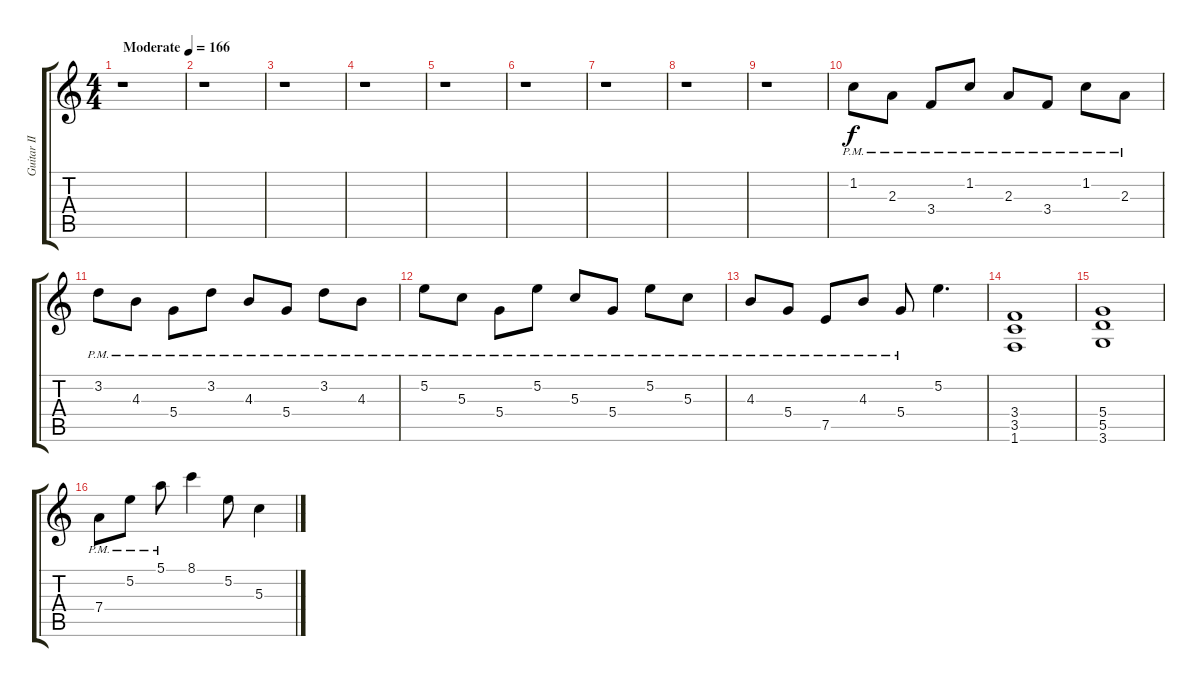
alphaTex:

\track ("Guitar II" "Guitar II") {instrument distortionguitar}
\staff {score tabs}
\tuning (E4 B3 G3 D3 A2 E2) {hide}
\ts (4 4)
\tempo (166 "Moderate")
\clef g2
\ks c
r.1{dy f instrument distortionguitar} |
r.1 |
r.1 |
r.1 |
r.1 |
r.1 |
r.1 |
r.1 |
r.1 |
1.2{pm}.8{instrument distortionguitar} 2.3{pm}.8 3.4{pm}.8 1.2{pm}.8 2.3{pm}.8 3.4{pm}.8 1.2{pm}.8 2.3{pm}.8 |
3.2{pm}.8 4.3{pm}.8 5.4{pm}.8 3.2{pm}.8 4.3{pm}.8 5.4{pm}.8 3.2{pm}.8 4.3{pm}.8 |
5.2{pm}.8 5.3{pm}.8 5.4{pm}.8 5.2{pm}.8 5.3{pm}.8 5.4{pm}.8 5.2{pm}.8 5.3{pm}.8 |
4.3{pm}.8 5.4{pm}.8 7.5{pm}.8 4.3{pm}.8 5.4{pm}.8 5.2.4{d} |
(3.4 3.5 1.6).1 |
(5.4 5.5 3.6).1 |
7.4{pm}.8 5.2{pm}.8 5.1{pm}.8 8.1.4 5.2.8 5.3.4
